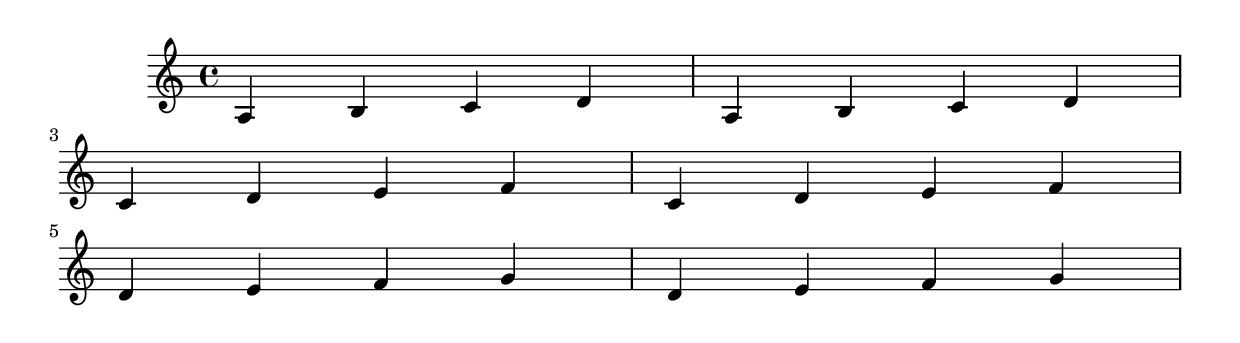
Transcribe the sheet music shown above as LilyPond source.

\version "2.12.0"

\header {
    texidoc="If there are no good places to have a page turn,
the optimal-breaker will just have to recover gracefully. This
should appear on 3 pages.
"
}

\book {
  \paper {
    #(define page-breaking ly:page-turn-breaking)
    paper-height = #60
    print-page-number = ##t
  }

  \score {
    \relative c' {
      a b c d a b c d \break
      c d e f c d e f \break
      d e f g d e f g
    }
  }
}


